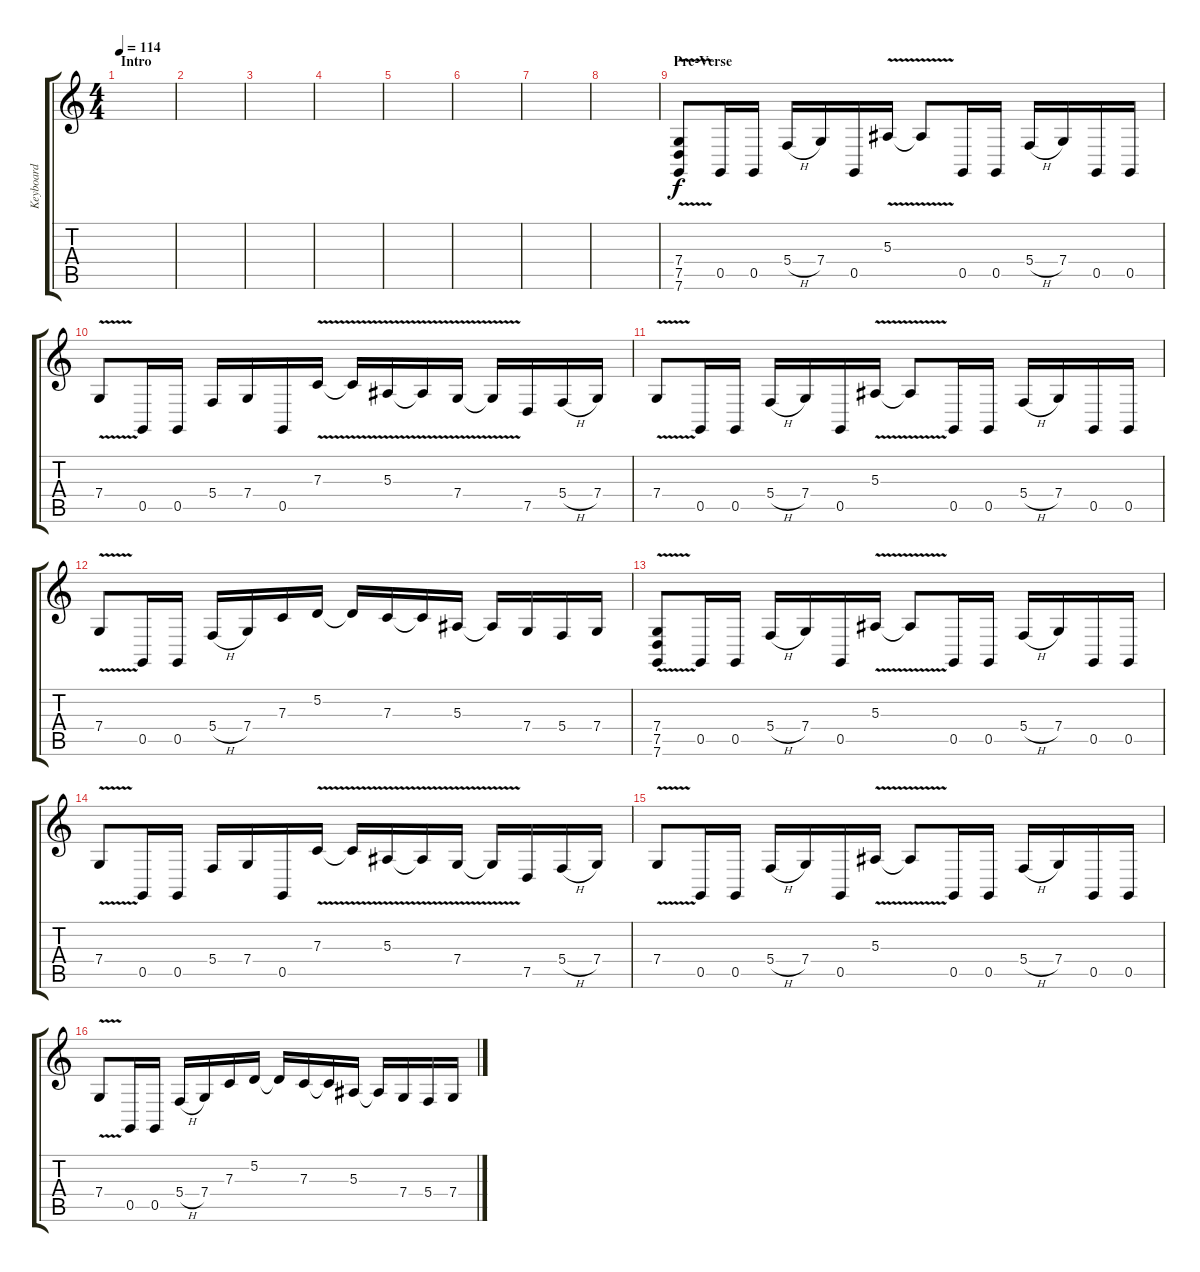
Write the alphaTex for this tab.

\track ("Keyboard" "Keyboard") {instrument lead1square}
\staff {score tabs}
\tuning (D4 A3 F3 C3 G2 C2) {hide}
\ts (4 4)
\section ("" "Intro")
\tempo 114
\clef g2
\ks c
|
|
|
|
|
|
|
|
\section ("" "Pre-Verse")
(7.4{v} 7.5 7.6).8 0.5.16 0.5.16 5.4{h}.16 7.4.16 0.5.16 5.3{v}.16 5.3{t}.8 0.5.16 0.5.16 5.4{h}.16 7.4.16 0.5.16 0.5.16 |
7.4{v}.8 0.5.16 0.5.16 5.4.16 7.4.16 0.5.16 7.3{v}.16 7.3{t}.16 5.3{v}.16 5.3{t}.16 7.4{v}.16 7.4{t}.16 7.5.16 5.4{h}.16 7.4.16 |
7.4{v}.8 0.5.16 0.5.16 5.4{h}.16 7.4.16 0.5.16 5.3{v}.16 5.3{t}.8 0.5.16 0.5.16 5.4{h}.16 7.4.16 0.5.16 0.5.16 |
7.4{v}.8 0.5.16 0.5.16 5.4{h}.16 7.4.16 7.3.16 5.2.16 5.2{t}.16 7.3.16 7.3{t}.16 5.3.16 5.3{t}.16 7.4.16 5.4.16 7.4.16 |
(7.4{v} 7.5 7.6).8 0.5.16 0.5.16 5.4{h}.16 7.4.16 0.5.16 5.3{v}.16 5.3{t}.8 0.5.16 0.5.16 5.4{h}.16 7.4.16 0.5.16 0.5.16 |
7.4{v}.8 0.5.16 0.5.16 5.4.16 7.4.16 0.5.16 7.3{v}.16 7.3{t}.16 5.3{v}.16 5.3{t}.16 7.4{v}.16 7.4{t}.16 7.5.16 5.4{h}.16 7.4.16 |
7.4{v}.8 0.5.16 0.5.16 5.4{h}.16 7.4.16 0.5.16 5.3{v}.16 5.3{t}.8 0.5.16 0.5.16 5.4{h}.16 7.4.16 0.5.16 0.5.16 |
7.4{v}.8 0.5.16 0.5.16 5.4{h}.16 7.4.16 7.3.16 5.2.16 5.2{t}.16 7.3.16 7.3{t}.16 5.3.16 5.3{t}.16 7.4.16 5.4.16 7.4.16
